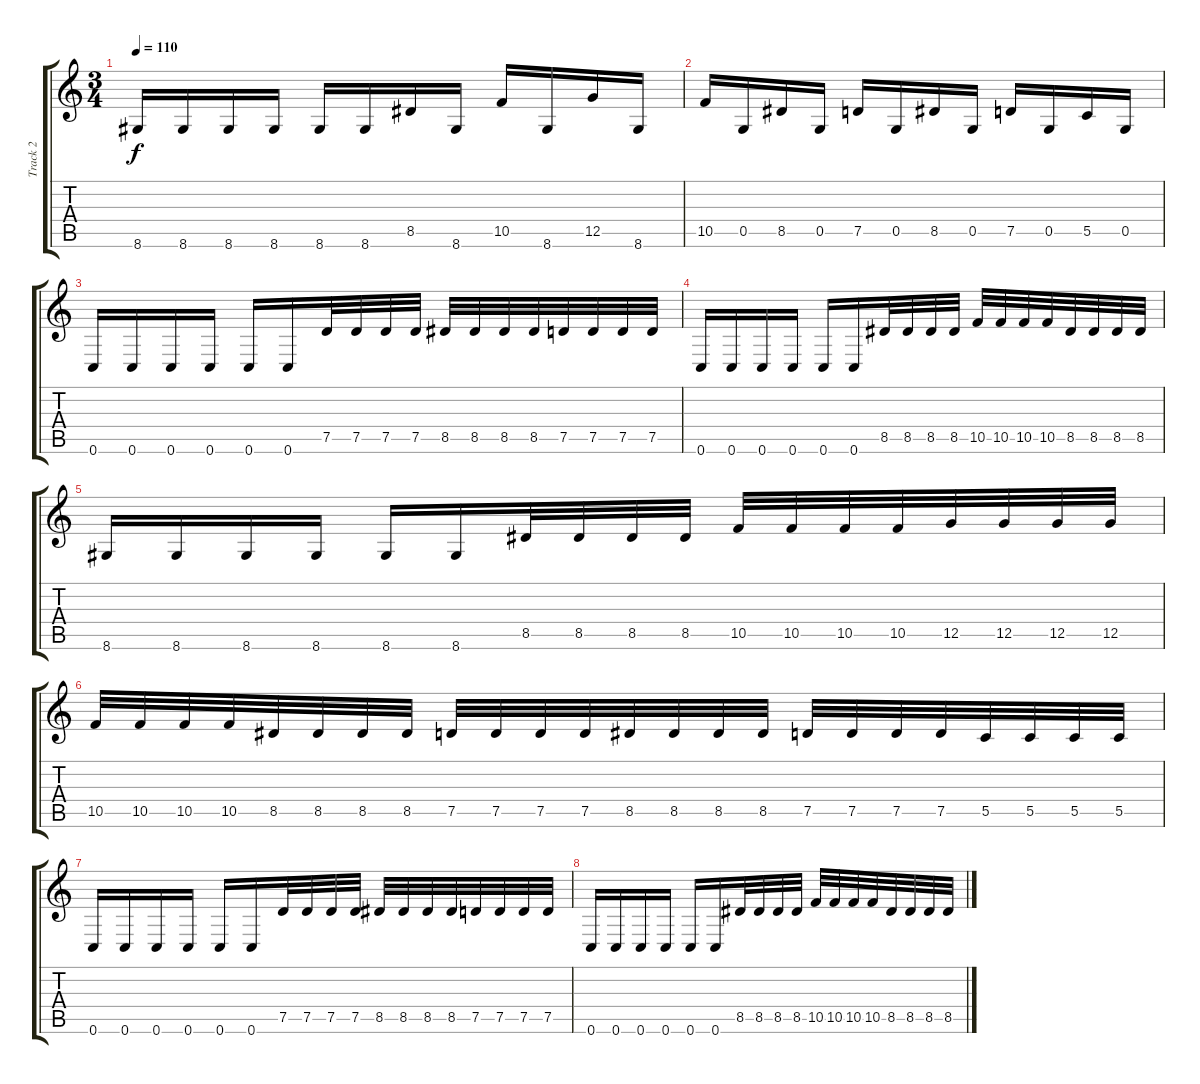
\track ("Track 2" "Track 2") {instrument distortionguitar}
\staff {score tabs}
\tuning (D4 A3 F3 C3 G2 C2) {hide}
\ts (3 4)
\tempo 110
\clef g2
\ks c
8.6.16{dy f} 8.6.16 8.6.16 8.6.16 8.6.16 8.6.16 8.5.16 8.6.16 10.5.16 8.6.16 12.5.16 8.6.16 |
10.5.16 0.5.16 8.5.16 0.5.16 7.5.16 0.5.16 8.5.16 0.5.16 7.5.16 0.5.16 5.5.16 0.5.16 |
0.6.16 0.6.16 0.6.16 0.6.16 0.6.16 0.6.16 7.5.32 7.5.32 7.5.32 7.5.32 8.5.32 8.5.32 8.5.32 8.5.32 7.5.32 7.5.32 7.5.32 7.5.32 |
0.6.16 0.6.16 0.6.16 0.6.16 0.6.16 0.6.16 8.5.32 8.5.32 8.5.32 8.5.32 10.5.32 10.5.32 10.5.32 10.5.32 8.5.32 8.5.32 8.5.32 8.5.32 |
8.6.16 8.6.16 8.6.16 8.6.16 8.6.16 8.6.16 8.5.32 8.5.32 8.5.32 8.5.32 10.5.32 10.5.32 10.5.32 10.5.32 12.5.32 12.5.32 12.5.32 12.5.32 |
10.5.32 10.5.32 10.5.32 10.5.32 8.5.32 8.5.32 8.5.32 8.5.32 7.5.32 7.5.32 7.5.32 7.5.32 8.5.32 8.5.32 8.5.32 8.5.32 7.5.32 7.5.32 7.5.32 7.5.32 5.5.32 5.5.32 5.5.32 5.5.32 |
0.6.16 0.6.16 0.6.16 0.6.16 0.6.16 0.6.16 7.5.32 7.5.32 7.5.32 7.5.32 8.5.32 8.5.32 8.5.32 8.5.32 7.5.32 7.5.32 7.5.32 7.5.32 |
0.6.16 0.6.16 0.6.16 0.6.16 0.6.16 0.6.16 8.5.32 8.5.32 8.5.32 8.5.32 10.5.32 10.5.32 10.5.32 10.5.32 8.5.32 8.5.32 8.5.32 8.5.32
